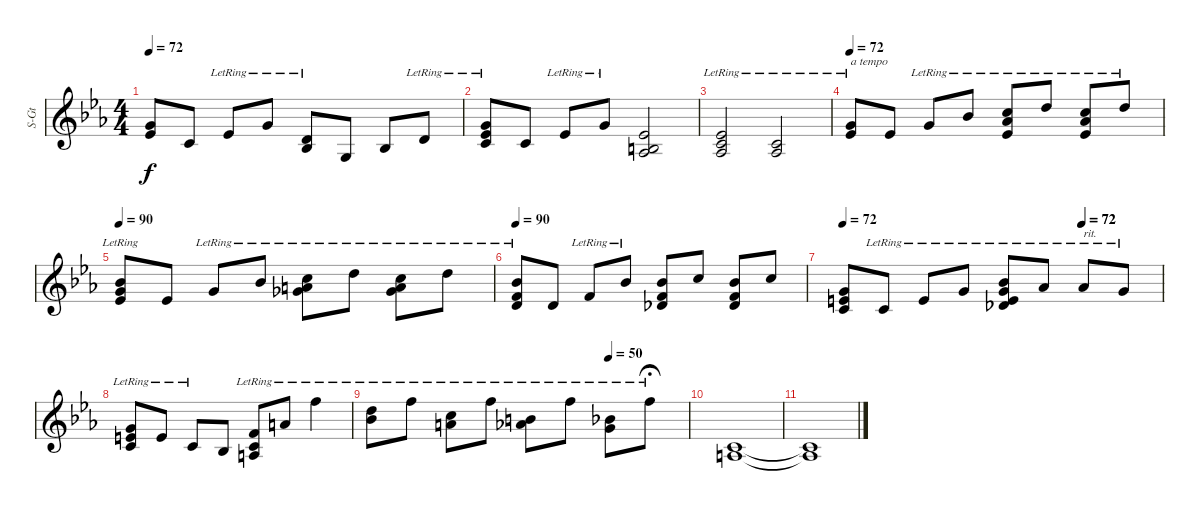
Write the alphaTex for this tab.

\bracketExtendMode groupsimilarinstruments
\otherSystemsTrackNameOrientation horizontal
\track ("Piano (RH) [Print]" "S-Gt") {mute instrument acousticgrandpiano}
\staff {score}
\tuning (F4 C4 F3 C3 F2 C2)
\displaytranspose 12
\ts (4 4)
\tempo 72
\clef g2
\ks eb
(2.3{acc forcenatural} 3.4{acc b}).8{dy f beam Up} 0.4{acc forcenatural}.8{beam Up} 3.4{lr acc b}.8{beam Up} 2.3{lr acc forcenatural}.8{beam Up} (2.4{lr acc forcenatural} 5.5{acc b}).8{beam Up} 2.5{acc forcenatural}.8{beam Up} 5.5{acc b}.8{beam Up} 2.4{lr acc forcenatural}.8{beam Up} |
(2.3{lr acc forcenatural} 3.4{lr acc b} 7.5{acc forcenatural}).8{bd 240 beam Up} 0.4{acc forcenatural}.8{beam Up} 3.4{lr acc b}.8{beam Up} 2.3{lr acc forcenatural}.8{beam Up} (3.4{acc b} 6.5{acc forcenatural} 8.6{acc b}).2{bd 120 beam Up} |
(3.4{lr acc b} 7.5{acc forcenatural} 8.6{acc b}).2{bd 120 beam Up} (7.5{lr acc forcenatural} 8.6{acc b}).2{beam Up} |
\tempo 72
(2.3{lr acc forcenatural} 3.4{acc b}).8{txt "a tempo" beam Up} 3.4{acc b}.8{beam Up} 2.3{lr acc forcenatural}.8{beam Up} 5.3{lr acc b}.8{beam Up} (0.2{lr acc forcenatural} 3.3{acc b} 3.4{acc b}).8{beam Up} 2.2{lr acc forcenatural}.8{beam Up} (0.2{lr acc forcenatural} 3.3{lr acc b} 3.4{acc b}).8{beam Up} 2.2{lr acc forcenatural}.8{beam Up} |
\tempo 90
(5.3{acc b} 7.4{lr acc forcenatural} 10.5{acc b}).8{beam Up} 3.4{acc b}.8{beam Up} 2.3{lr acc forcenatural}.8{beam Up} 5.3{lr acc b}.8{beam Up} (0.2{lr acc forcenatural} 4.3{lr acc forcenatural} 6.4{acc b}).8{beam Down} 2.2{lr acc forcenatural}.8{beam Down} (0.2{lr acc forcenatural} 4.3{lr acc forcenatural} 6.4{acc b}).8{beam Down} 2.2{lr acc forcenatural}.8{beam Down} |
\tempo 90
(5.3{lr acc b} 5.4{acc forcenatural} 9.5{acc forcenatural}).8{bd 120 beam Up} 9.5{acc forcenatural}.8{beam Up} 5.4{lr acc forcenatural}.8{beam Up} 5.3{lr acc b}.8{beam Up} (5.3{acc b} 5.4{acc forcenatural} 8.5{acc b}).8{beam Up} 0.2{acc forcenatural}.8{beam Up} (5.3{acc b} 5.4{acc forcenatural} 8.5{acc b}).8{beam Up} 0.2{acc forcenatural}.8{beam Up} |
\tempo 72
\tempo (72 0.7499)
\tempo (72 0.75)
(2.3{acc forcenatural} 4.4{acc forcenatural} 7.5{acc forcenatural}).8{bd 120 beam Up} 7.5{lr acc forcenatural}.8{beam Up} 4.4{lr acc forcenatural}.8{beam Up} 2.3{lr acc forcenatural}.8{beam Up} (5.3{lr acc b} 7.4{acc forcenatural} 11.5{acc forcenatural} 13.6{acc b}).8{beam Up} 3.3{lr acc b}.8{beam Up} 3.3{lr acc b}.8{txt "rit." beam Up} 2.3{lr acc forcenatural}.8{beam Up} |
(2.3{acc forcenatural} 4.4{lr acc forcenatural} 7.5{lr acc forcenatural}).8{beam Up} 4.4{lr acc forcenatural}.8{beam Up} 0.4{lr acc forcenatural}.8{beam Up} 5.5{acc b}.8{beam Up} (0.3{lr acc forcenatural} 0.4{acc forcenatural} 4.5{acc forcenatural}).8{beam Up} 4.3{lr acc forcenatural}.8{beam Up} 0.1{lr acc forcenatural}.4{beam Down} |
\tempo (50 0.75)
(2.2{lr acc forcenatural} 5.3{acc b}).8{beam Down} 0.1{lr acc forcenatural}.8{beam Down} (0.2{lr acc forcenatural} 4.3{acc forcenatural}).8{beam Down} 0.1{lr acc forcenatural}.8{beam Down} (6.3{lr acc forcenatural} 8.4{acc b}).8{beam Down} 0.1{lr acc forcenatural}.8{beam Down} (5.3{lr acc b} 7.4{acc forcenatural}).8{beam Down} 0.1{lr acc forcenatural}.8{fermata (medium 0.37) beam Down} |
(0.4{acc forcenatural} 4.5{acc forcenatural}).1{bd 240 beam Up} |
(0.4{t acc forcenatural} 4.5{t acc forcenatural}).1{beam Up}
